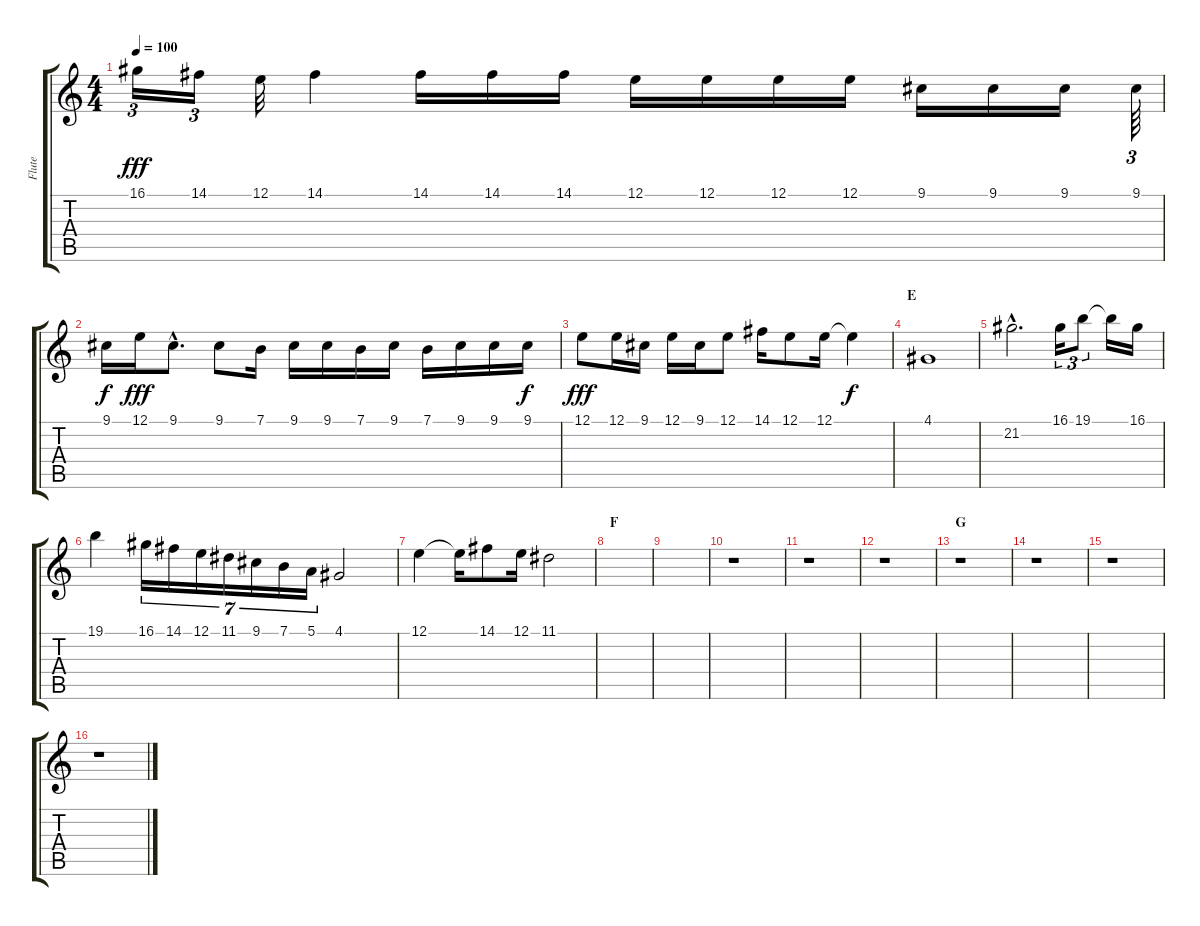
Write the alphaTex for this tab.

\track ("Flute" "Flute") {instrument flute}
\staff {score tabs}
\tuning (E4 B3 G3 D3 A2 E2) {hide}
\ts (4 4)
\tempo 100
\clef g2
\ks c
16.1.16{tu (3 2) dy fff} 14.1.16{tu (3 2)} 12.1.32 14.1.4 14.1.16 14.1.16 14.1.16 12.1.16 12.1.16 12.1.16 12.1.16 9.1.16 9.1.16 9.1.16 9.1.64{tu (3 2)} |
9.1.16{dy f} 12.1.16{dy fff} 9.1{hac}.8{d} 9.1.8 7.1.16 9.1.16 9.1.16 7.1.16 9.1.16 7.1.16 9.1.16 9.1.16 9.1.16{dy f} |
12.1.8{dy fff} 12.1.16 9.1.16 12.1.16 9.1.16 12.1.8 14.1.16 12.1.8 12.1.16 12.1{t}.4{dy f} |
\section ("" "E")
4.1.1 |
21.2{hac}.2{d} 16.1.16{tu (3 2)} 19.1.8{tu (3 2)} 19.1{t}.16 16.1.16 |
19.1.4 16.1.16{tu (7 4)} 14.1.16{tu (7 4)} 12.1.16{tu (7 4)} 11.1.16{tu (7 4)} 9.1.16{tu (7 4)} 7.1.16{tu (7 4)} 5.1.16{tu (7 4)} 4.1.2 |
12.1.4 12.1{t}.16 14.1.8 12.1.16 11.1.2 |
\section ("" "F")
|
|
r.1 |
r.1 |
r.1 |
\section ("" "G")
r.1 |
r.1 |
r.1 |
r.1
